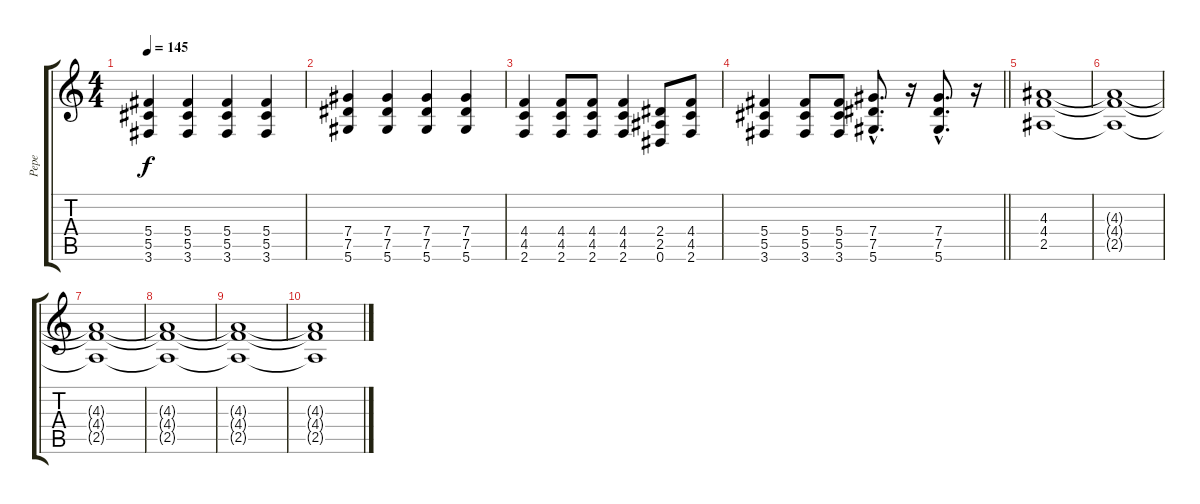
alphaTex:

\track ("Pepe" "Pepe") {instrument distortionguitar}
\staff {score tabs}
\tuning (Eb4 Bb3 Gb3 Db3 Ab2 Eb2) {hide}
\ts (4 4)
\tempo 145
\clef g2
\ks c
(5.4 5.5 3.6).4{dy f} (5.4 5.5 3.6).4 (5.4 5.5 3.6).4 (5.4 5.5 3.6).4 |
(7.4 7.5 5.6).4 (7.4 7.5 5.6).4 (7.4 7.5 5.6).4 (7.4 7.5 5.6).4 |
(4.4 4.5 2.6).4 (4.4 4.5 2.6).8 (4.4 4.5 2.6).8 (4.4 4.5 2.6).4 (2.4 2.5 0.6).8 (4.4 4.5 2.6).8 |
\barLineRight lightlight
(5.4 5.5 3.6).4 (5.4 5.5 3.6).8 (5.4 5.5 3.6).8 (7.4{hac} 7.5{hac} 5.6{hac}).8{d} r.16 (7.4{hac} 7.5{hac} 5.6{hac}).8{d} r.16 |
(4.3 4.4 2.5).1 |
(4.3{t} 4.4{t} 2.5{t}).1 |
(4.3{t} 4.4{t} 2.5{t}).1{volume 0} |
(4.3{t} 4.4{t} 2.5{t}).1 |
(4.3{t} 4.4{t} 2.5{t}).1 |
(4.3{t} 4.4{t} 2.5{t}).1
